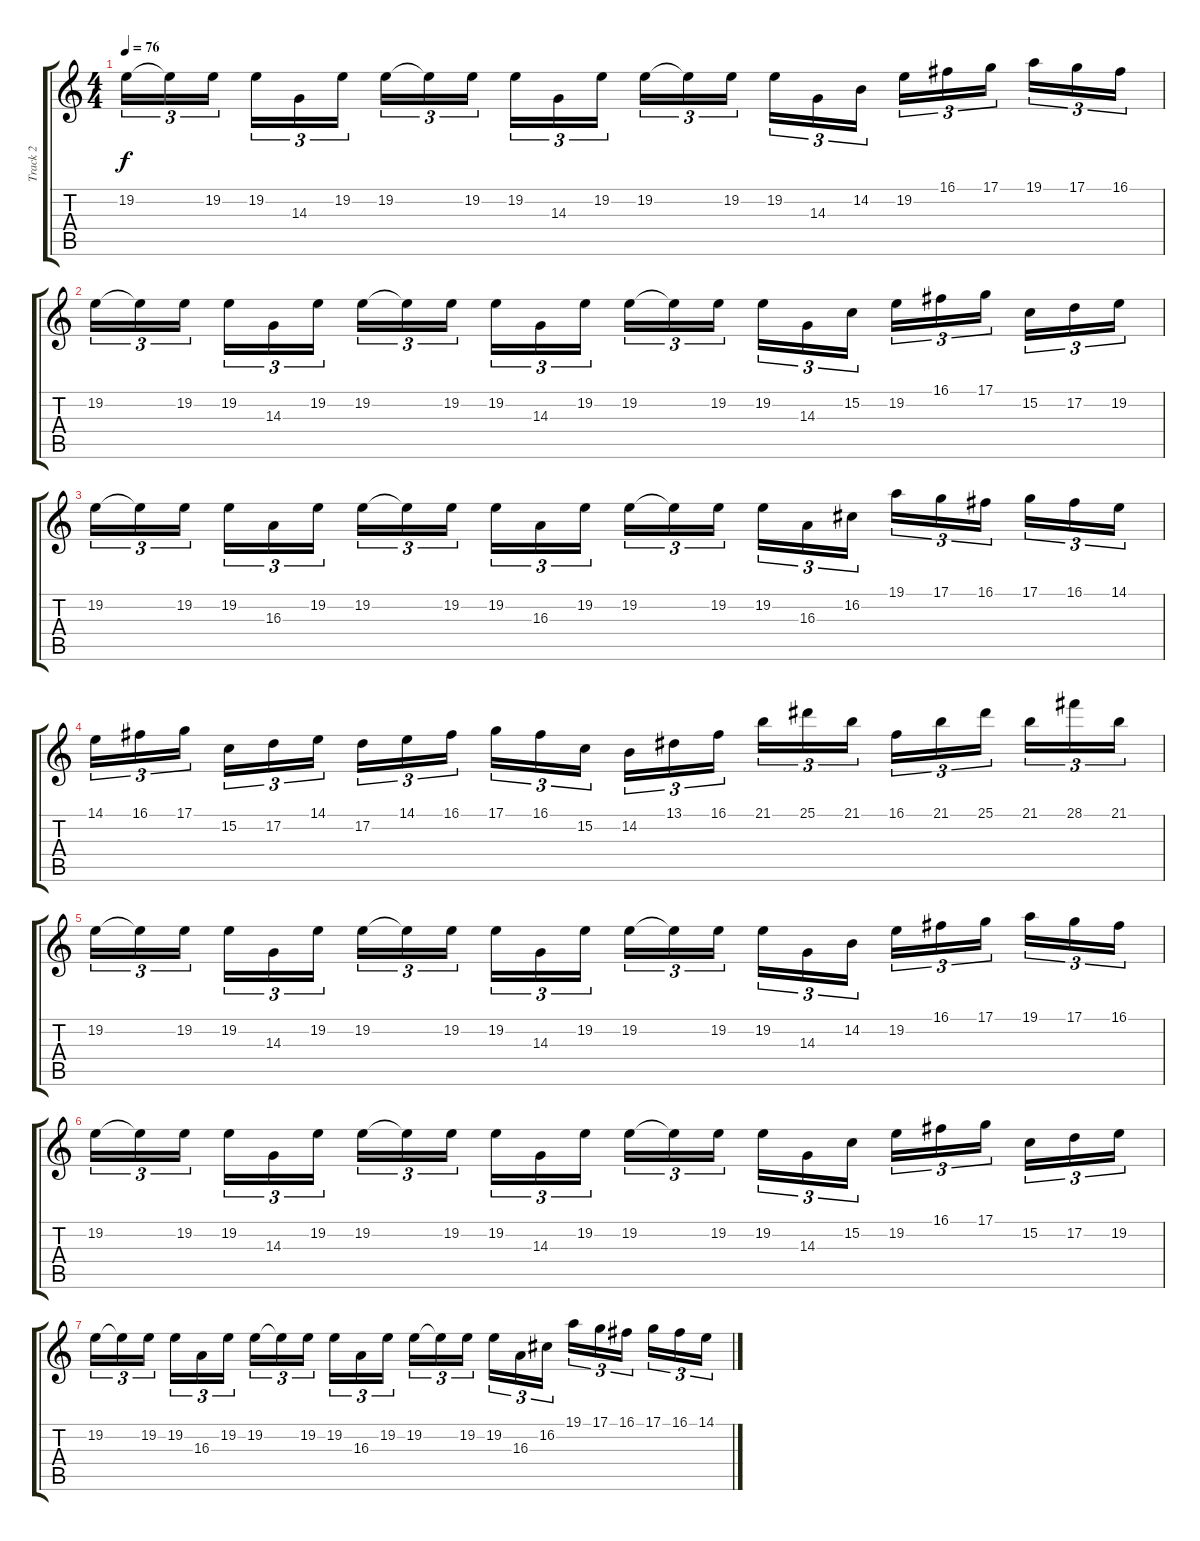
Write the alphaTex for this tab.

\track ("Track 2" "Track 2") {instrument lead5charang}
\staff {score tabs}
\tuning (D4 A3 F3 C3 G2 D2) {hide}
\ts (4 4)
\tempo 76
\clef g2
\ks c
19.2.16{tu (3 2) dy f} 19.2{t}.16{tu (3 2)} 19.2.16{tu (3 2) beam splitsecondary} 19.2.16{tu (3 2)} 14.3.16{tu (3 2)} 19.2.16{tu (3 2)} 19.2.16{tu (3 2)} 19.2{t}.16{tu (3 2)} 19.2.16{tu (3 2) beam splitsecondary} 19.2.16{tu (3 2)} 14.3.16{tu (3 2)} 19.2.16{tu (3 2)} 19.2.16{tu (3 2)} 19.2{t}.16{tu (3 2)} 19.2.16{tu (3 2) beam splitsecondary} 19.2.16{tu (3 2)} 14.3.16{tu (3 2)} 14.2.16{tu (3 2)} 19.2.16{tu (3 2)} 16.1.16{tu (3 2)} 17.1.16{tu (3 2) beam splitsecondary} 19.1.16{tu (3 2)} 17.1.16{tu (3 2)} 16.1.16{tu (3 2)} |
19.2.16{tu (3 2)} 19.2{t}.16{tu (3 2)} 19.2.16{tu (3 2) beam splitsecondary} 19.2.16{tu (3 2)} 14.3.16{tu (3 2)} 19.2.16{tu (3 2)} 19.2.16{tu (3 2)} 19.2{t}.16{tu (3 2)} 19.2.16{tu (3 2) beam splitsecondary} 19.2.16{tu (3 2)} 14.3.16{tu (3 2)} 19.2.16{tu (3 2)} 19.2.16{tu (3 2)} 19.2{t}.16{tu (3 2)} 19.2.16{tu (3 2) beam splitsecondary} 19.2.16{tu (3 2)} 14.3.16{tu (3 2)} 15.2.16{tu (3 2)} 19.2.16{tu (3 2)} 16.1.16{tu (3 2)} 17.1.16{tu (3 2) beam splitsecondary} 15.2.16{tu (3 2)} 17.2.16{tu (3 2)} 19.2.16{tu (3 2)} |
19.2.16{tu (3 2)} 19.2{t}.16{tu (3 2)} 19.2.16{tu (3 2) beam splitsecondary} 19.2.16{tu (3 2)} 16.3.16{tu (3 2)} 19.2.16{tu (3 2)} 19.2.16{tu (3 2)} 19.2{t}.16{tu (3 2)} 19.2.16{tu (3 2) beam splitsecondary} 19.2.16{tu (3 2)} 16.3.16{tu (3 2)} 19.2.16{tu (3 2)} 19.2.16{tu (3 2)} 19.2{t}.16{tu (3 2)} 19.2.16{tu (3 2) beam splitsecondary} 19.2.16{tu (3 2)} 16.3.16{tu (3 2)} 16.2.16{tu (3 2)} 19.1.16{tu (3 2)} 17.1.16{tu (3 2)} 16.1.16{tu (3 2) beam splitsecondary} 17.1.16{tu (3 2)} 16.1.16{tu (3 2)} 14.1.16{tu (3 2)} |
14.1.16{tu (3 2)} 16.1.16{tu (3 2)} 17.1.16{tu (3 2) beam splitsecondary} 15.2.16{tu (3 2)} 17.2.16{tu (3 2)} 14.1.16{tu (3 2)} 17.2.16{tu (3 2)} 14.1.16{tu (3 2)} 16.1.16{tu (3 2) beam splitsecondary} 17.1.16{tu (3 2)} 16.1.16{tu (3 2)} 15.2.16{tu (3 2)} 14.2.16{tu (3 2)} 13.1.16{tu (3 2)} 16.1.16{tu (3 2) beam splitsecondary} 21.1.16{tu (3 2)} 25.1.16{tu (3 2)} 21.1.16{tu (3 2)} 16.1.16{tu (3 2)} 21.1.16{tu (3 2)} 25.1.16{tu (3 2) beam splitsecondary} 21.1.16{tu (3 2)} 28.1.16{tu (3 2)} 21.1.16{tu (3 2)} |
19.2.16{tu (3 2)} 19.2{t}.16{tu (3 2)} 19.2.16{tu (3 2) beam splitsecondary} 19.2.16{tu (3 2)} 14.3.16{tu (3 2)} 19.2.16{tu (3 2)} 19.2.16{tu (3 2)} 19.2{t}.16{tu (3 2)} 19.2.16{tu (3 2) beam splitsecondary} 19.2.16{tu (3 2)} 14.3.16{tu (3 2)} 19.2.16{tu (3 2)} 19.2.16{tu (3 2)} 19.2{t}.16{tu (3 2)} 19.2.16{tu (3 2) beam splitsecondary} 19.2.16{tu (3 2)} 14.3.16{tu (3 2)} 14.2.16{tu (3 2)} 19.2.16{tu (3 2)} 16.1.16{tu (3 2)} 17.1.16{tu (3 2) beam splitsecondary} 19.1.16{tu (3 2)} 17.1.16{tu (3 2)} 16.1.16{tu (3 2)} |
19.2.16{tu (3 2)} 19.2{t}.16{tu (3 2)} 19.2.16{tu (3 2) beam splitsecondary} 19.2.16{tu (3 2)} 14.3.16{tu (3 2)} 19.2.16{tu (3 2)} 19.2.16{tu (3 2)} 19.2{t}.16{tu (3 2)} 19.2.16{tu (3 2) beam splitsecondary} 19.2.16{tu (3 2)} 14.3.16{tu (3 2)} 19.2.16{tu (3 2)} 19.2.16{tu (3 2)} 19.2{t}.16{tu (3 2)} 19.2.16{tu (3 2) beam splitsecondary} 19.2.16{tu (3 2)} 14.3.16{tu (3 2)} 15.2.16{tu (3 2)} 19.2.16{tu (3 2)} 16.1.16{tu (3 2)} 17.1.16{tu (3 2) beam splitsecondary} 15.2.16{tu (3 2)} 17.2.16{tu (3 2)} 19.2.16{tu (3 2)} |
19.2.16{tu (3 2)} 19.2{t}.16{tu (3 2)} 19.2.16{tu (3 2) beam splitsecondary} 19.2.16{tu (3 2)} 16.3.16{tu (3 2)} 19.2.16{tu (3 2)} 19.2.16{tu (3 2)} 19.2{t}.16{tu (3 2)} 19.2.16{tu (3 2) beam splitsecondary} 19.2.16{tu (3 2)} 16.3.16{tu (3 2)} 19.2.16{tu (3 2)} 19.2.16{tu (3 2)} 19.2{t}.16{tu (3 2)} 19.2.16{tu (3 2) beam splitsecondary} 19.2.16{tu (3 2)} 16.3.16{tu (3 2)} 16.2.16{tu (3 2)} 19.1.16{tu (3 2)} 17.1.16{tu (3 2)} 16.1.16{tu (3 2) beam splitsecondary} 17.1.16{tu (3 2)} 16.1.16{tu (3 2)} 14.1.16{tu (3 2)}
